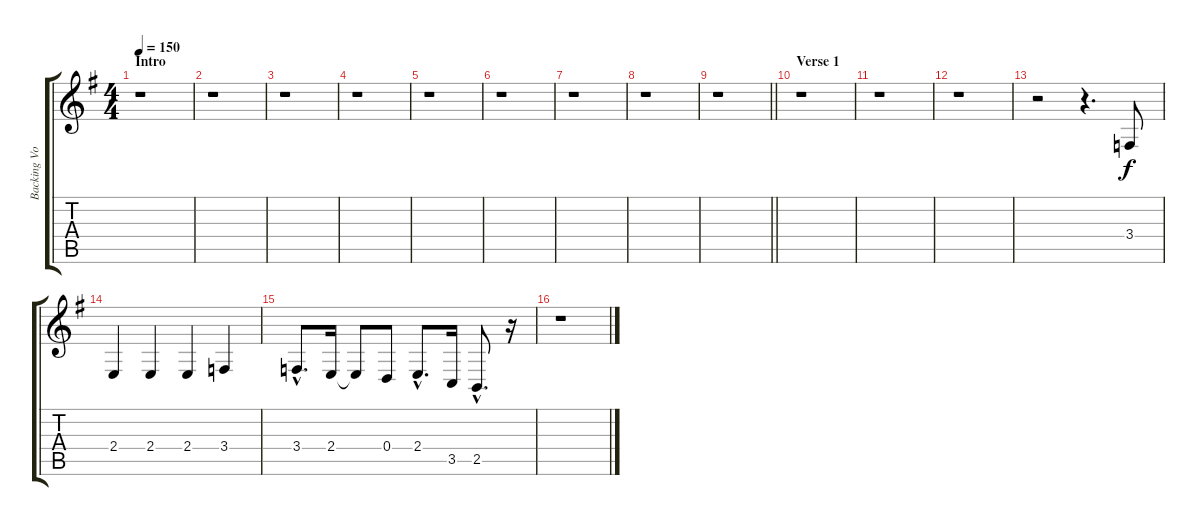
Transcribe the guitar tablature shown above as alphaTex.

\track ("Backing Vocals" "Backing Vo") {instrument bassoon}
\staff {score tabs}
\tuning (E4 B3 G3 D3 A2 E2) {hide}
\ts (4 4)
\section ("" "Intro")
\tempo 150
\clef g2
\ks eminor
r.1{dy f instrument bassoon} |
r.1 |
r.1 |
r.1 |
r.1 |
r.1 |
r.1 |
r.1 |
\barLineRight lightlight
r.1 |
\section ("" "Verse 1")
r.1 |
r.1 |
r.1 |
r.2 r.4{d} 3.4.8 |
2.4.4 2.4.4 2.4.4 3.4.4 |
3.4{hac}.8{d} 2.4.16 2.4{t}.8 0.4.8 2.4{hac}.8{d} 3.5.16 2.5{hac}.8{d} r.16 |
r.1
